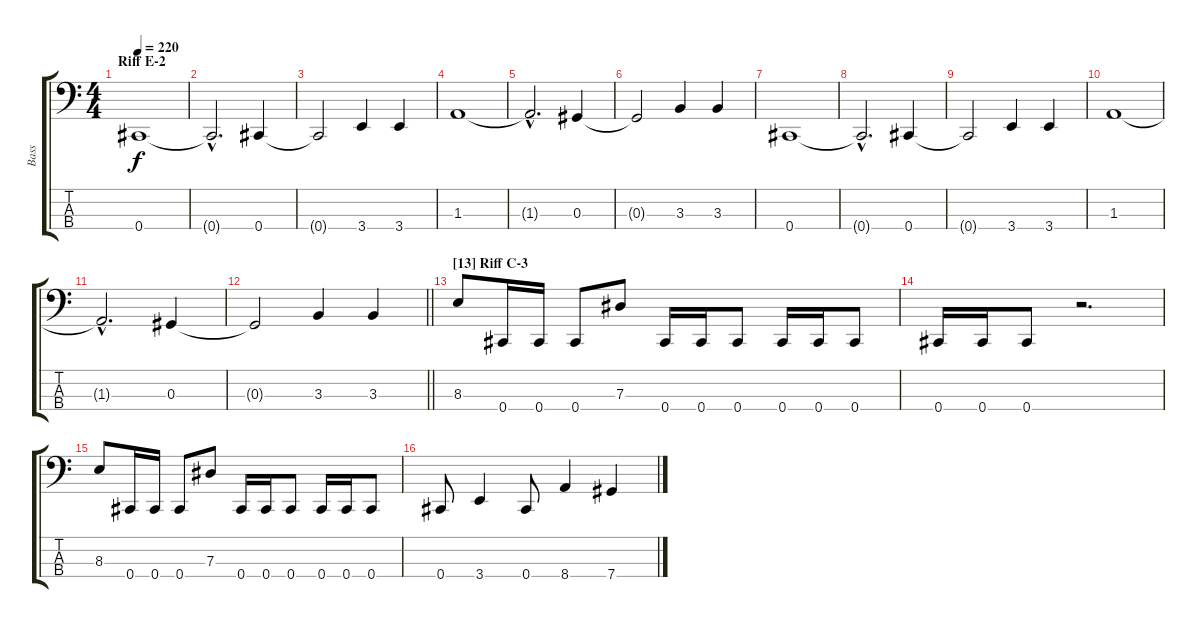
\track ("Bass" "Bass") {instrument electricbassfinger}
\staff {score tabs}
\tuning (Gb2 Db2 Ab1 Db1) {hide}
\ts (4 4)
\section ("" "Riff E-2")
\tempo 220
\clef f4
\ks c
0.4.1{dy f} |
0.4{hac t}.2{d} 0.4.4 |
0.4{t}.2 3.4.4 3.4.4 |
1.3.1 |
1.3{hac t}.2{d} 0.3.4 |
0.3{t}.2 3.3.4 3.3.4 |
0.4.1 |
0.4{hac t}.2{d} 0.4.4 |
0.4{t}.2 3.4.4 3.4.4 |
1.3.1 |
1.3{hac t}.2{d} 0.3.4 |
\barLineRight lightlight
0.3{t}.2 3.3.4 3.3.4 |
\section ("" "[13] Riff C-3")
8.3.8 0.4.16 0.4.16 0.4.8 7.3.8 0.4.16 0.4.16 0.4.8 0.4.16 0.4.16 0.4.8 |
0.4.16 0.4.16 0.4.8 r.2{d} |
8.3.8 0.4.16 0.4.16 0.4.8 7.3.8 0.4.16 0.4.16 0.4.8 0.4.16 0.4.16 0.4.8 |
0.4.8 3.4.4 0.4.8 8.4.4 7.4.4
